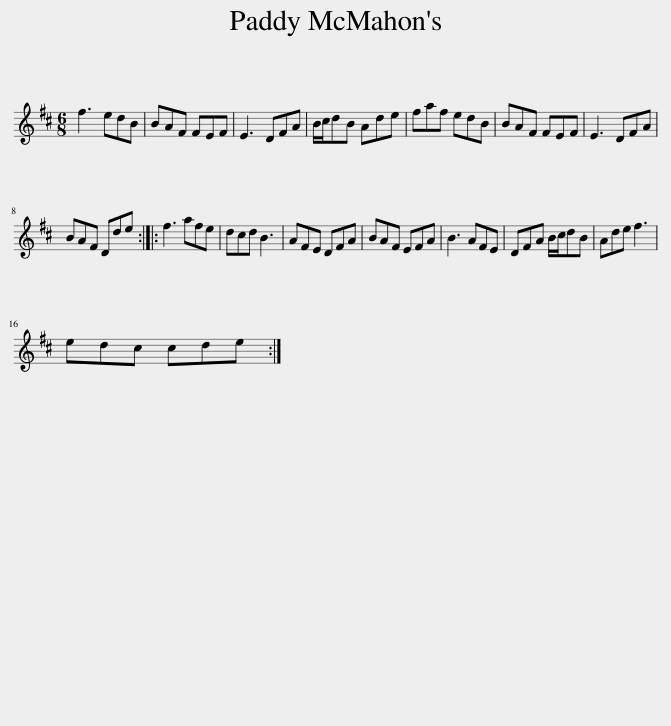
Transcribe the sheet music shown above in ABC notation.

X:1
L:1/8
M:6/8
I:linebreak $
K:D
V:1 treble
V:1
 f3 edB | BAF FEF | E3 DFA | B/c/dB Ade | faf edB | %5
 BAF FEF | E3 DFA |$ BAF Dde :: f3 afe | dcd B3 | %10
 AFE DFA | BAF EFA | B3 AFE | DFA B/c/dB | Ade f3 |$ %15
 edc cde :| %16
